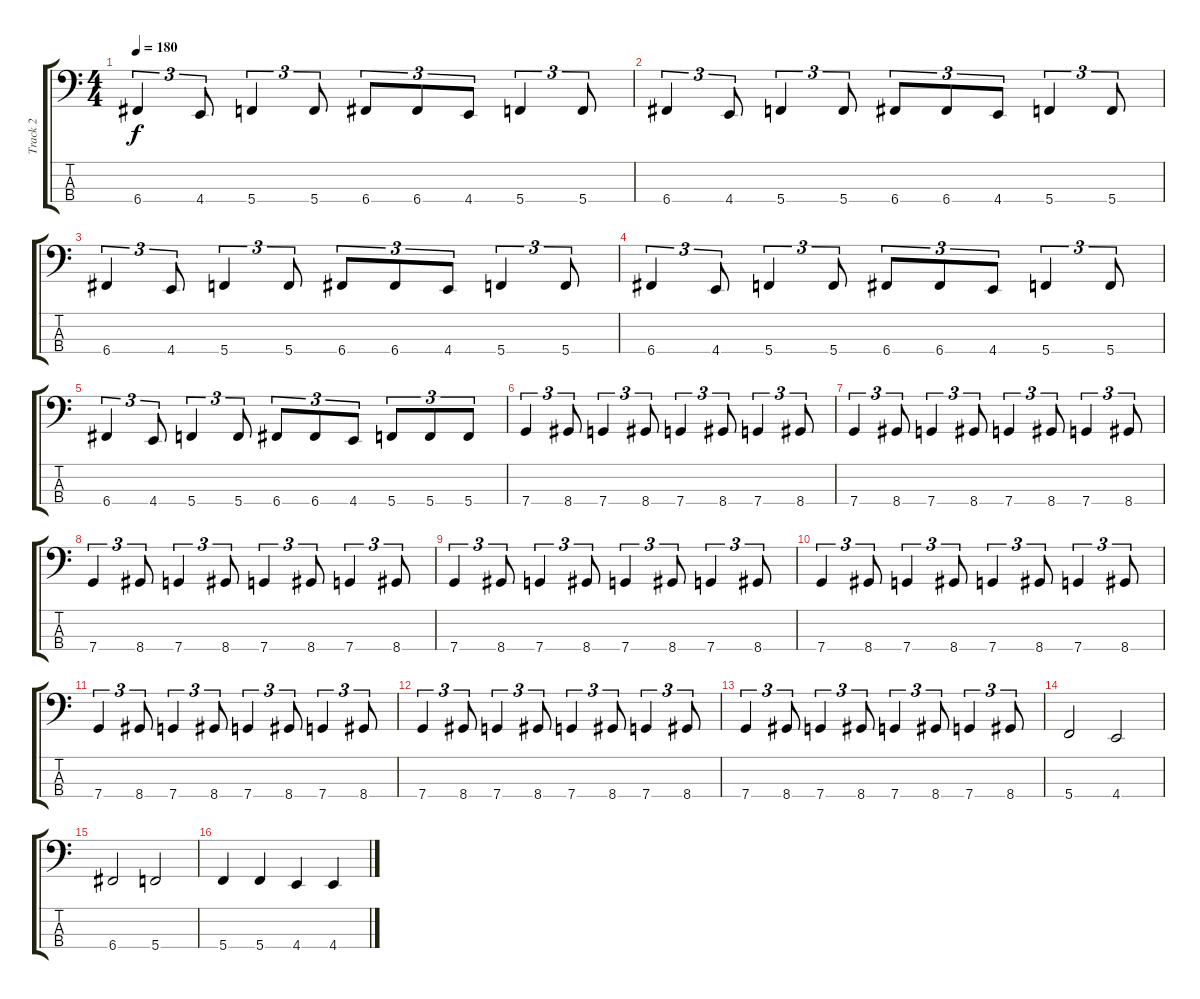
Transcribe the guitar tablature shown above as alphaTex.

\track ("Track 2" "Track 2") {instrument electricbassfinger}
\staff {score tabs}
\tuning (F2 C2 G1 C1) {hide}
\ts (4 4)
\tempo 180
\clef f4
\ks c
6.4.4{tu (3 2) dy f} 4.4.8{tu (3 2)} 5.4.4{tu (3 2)} 5.4.8{tu (3 2)} 6.4.8{tu (3 2)} 6.4.8{tu (3 2)} 4.4.8{tu (3 2)} 5.4.4{tu (3 2)} 5.4.8{tu (3 2)} |
6.4.4{tu (3 2)} 4.4.8{tu (3 2)} 5.4.4{tu (3 2)} 5.4.8{tu (3 2)} 6.4.8{tu (3 2)} 6.4.8{tu (3 2)} 4.4.8{tu (3 2)} 5.4.4{tu (3 2)} 5.4.8{tu (3 2)} |
6.4.4{tu (3 2)} 4.4.8{tu (3 2)} 5.4.4{tu (3 2)} 5.4.8{tu (3 2)} 6.4.8{tu (3 2)} 6.4.8{tu (3 2)} 4.4.8{tu (3 2)} 5.4.4{tu (3 2)} 5.4.8{tu (3 2)} |
6.4.4{tu (3 2)} 4.4.8{tu (3 2)} 5.4.4{tu (3 2)} 5.4.8{tu (3 2)} 6.4.8{tu (3 2)} 6.4.8{tu (3 2)} 4.4.8{tu (3 2)} 5.4.4{tu (3 2)} 5.4.8{tu (3 2)} |
6.4.4{tu (3 2)} 4.4.8{tu (3 2)} 5.4.4{tu (3 2)} 5.4.8{tu (3 2)} 6.4.8{tu (3 2)} 6.4.8{tu (3 2)} 4.4.8{tu (3 2)} 5.4.8{tu (3 2)} 5.4.8{tu (3 2)} 5.4.8{tu (3 2)} |
7.4.4{tu (3 2)} 8.4.8{tu (3 2)} 7.4.4{tu (3 2)} 8.4.8{tu (3 2)} 7.4.4{tu (3 2)} 8.4.8{tu (3 2)} 7.4.4{tu (3 2)} 8.4.8{tu (3 2)} |
7.4.4{tu (3 2)} 8.4.8{tu (3 2)} 7.4.4{tu (3 2)} 8.4.8{tu (3 2)} 7.4.4{tu (3 2)} 8.4.8{tu (3 2)} 7.4.4{tu (3 2)} 8.4.8{tu (3 2)} |
7.4.4{tu (3 2)} 8.4.8{tu (3 2)} 7.4.4{tu (3 2)} 8.4.8{tu (3 2)} 7.4.4{tu (3 2)} 8.4.8{tu (3 2)} 7.4.4{tu (3 2)} 8.4.8{tu (3 2)} |
7.4.4{tu (3 2)} 8.4.8{tu (3 2)} 7.4.4{tu (3 2)} 8.4.8{tu (3 2)} 7.4.4{tu (3 2)} 8.4.8{tu (3 2)} 7.4.4{tu (3 2)} 8.4.8{tu (3 2)} |
7.4.4{tu (3 2)} 8.4.8{tu (3 2)} 7.4.4{tu (3 2)} 8.4.8{tu (3 2)} 7.4.4{tu (3 2)} 8.4.8{tu (3 2)} 7.4.4{tu (3 2)} 8.4.8{tu (3 2)} |
7.4.4{tu (3 2)} 8.4.8{tu (3 2)} 7.4.4{tu (3 2)} 8.4.8{tu (3 2)} 7.4.4{tu (3 2)} 8.4.8{tu (3 2)} 7.4.4{tu (3 2)} 8.4.8{tu (3 2)} |
7.4.4{tu (3 2)} 8.4.8{tu (3 2)} 7.4.4{tu (3 2)} 8.4.8{tu (3 2)} 7.4.4{tu (3 2)} 8.4.8{tu (3 2)} 7.4.4{tu (3 2)} 8.4.8{tu (3 2)} |
7.4.4{tu (3 2)} 8.4.8{tu (3 2)} 7.4.4{tu (3 2)} 8.4.8{tu (3 2)} 7.4.4{tu (3 2)} 8.4.8{tu (3 2)} 7.4.4{tu (3 2)} 8.4.8{tu (3 2)} |
5.4.2 4.4.2 |
6.4.2 5.4.2 |
5.4.4 5.4.4 4.4.4 4.4.4
